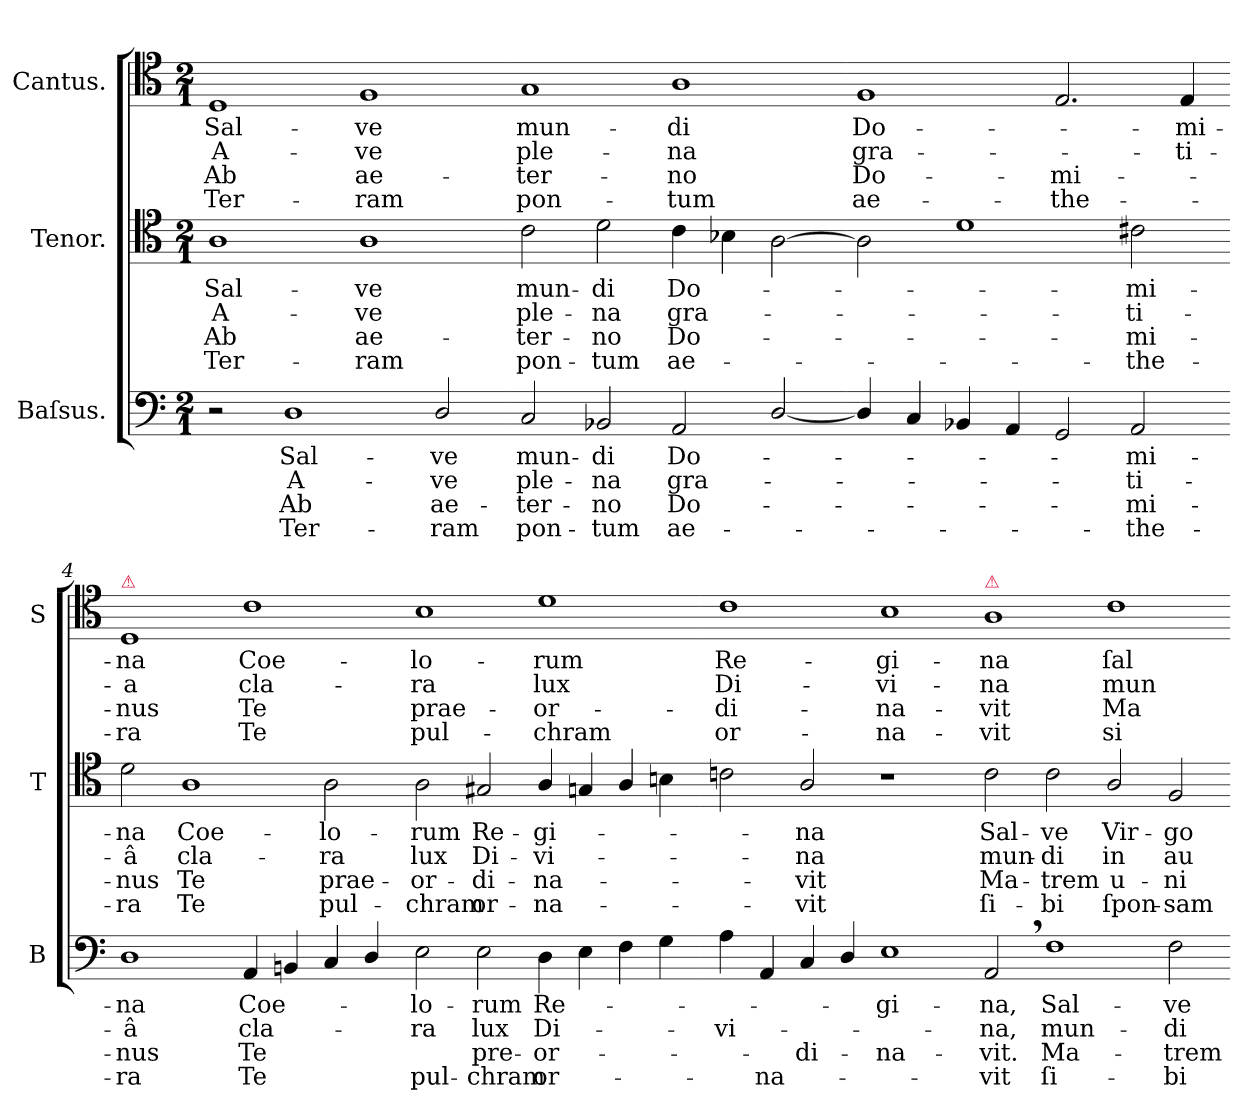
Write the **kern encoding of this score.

**kern	**text	**text	**text	**text	**kern	**text	**text	**text	**text	**kern	**text	**text	**text	**text
*part3	*part3	*part3	*part3	*part3	*part2	*part2	*part2	*part2	*part2	*part1	*part1	*part1	*part1	*part1
*staff3	*staff3	*staff3	*staff3	*staff3	*staff2	*staff2	*staff2	*staff2	*staff2	*staff1	*staff1	*staff1	*staff1	*staff1
*I"Baſsus.	*	*	*	*	*I"Tenor.	*	*	*	*	*I"Cantus.	*	*	*	*
*I'B	*	*	*	*	*I'T	*	*	*	*	*I'S	*	*	*	*
*clefF4	*	*	*	*	*clefC4	*	*	*	*	*clefC4	*	*	*	*
*k[]	*	*	*	*	*k[]	*	*	*	*	*k[]	*	*	*	*
*M2/1	*	*	*	*	*M2/1	*	*	*	*	*M2/1	*	*	*	*
=1	=1	=1	=1	=1	=1	=1	=1	=1	=1	=1	=1	=1	=1	=1
2r	.	.	.	.	1A\	Sal-	A-	Ab	Ter-	1D/	Sal-	A-	Ab	Ter-
1D\	Sal-	A-	Ab	Ter-	.	.	.	.	.	.	.	.	.	.
.	.	.	.	.	1A\	-ve	-ve	ae-	-ram	1F/	-ve	-ve	ae-	-ram
2D/	-ve	-ve	ae-	-ram	.	.	.	.	.	.	.	.	.	.
=2-	=2-	=2-	=2-	=2-	=2-	=2-	=2-	=2-	=2-	=2-	=2-	=2-	=2-	=2-
2C/	mun-	ple-	-ter-	pon-	2c\	mun-	ple-	-ter-	pon-	1G/	mun-	ple-	-ter-	pon-
2BB-X/	-di	-na	-no	-tum	2d\	-di	-na	-no	-tum	.	.	.	.	.
2AA/	Do-	gra-	Do-	ae-	4c\	Do-	gra-	Do-	ae-	1A\	-di	-na	-no	-tum
.	.	.	.	.	4B-X\	.	.	.	.	.	.	.	.	.
[2D/	.	.	.	.	[2A\	.	.	.	.	.	.	.	.	.
=3-	=3-	=3-	=3-	=3-	=3-	=3-	=3-	=3-	=3-	=3-	=3-	=3-	=3-	=3-
4D/]	.	.	.	.	2A\]	.	.	.	.	1F/	Do-	gra-	Do-	ae-
4C/	.	.	.	.	.	.	.	.	.	.	.	.	.	.
4BB-X/	.	.	.	.	1d\	.	.	.	.	.	.	.	.	.
4AA/	.	.	.	.	.	.	.	.	.	.	.	.	.	.
2GG/	.	.	.	.	.	.	.	.	.	2.E/	.	.	-mi-	-the-
2AA/	-mi-	-ti-	-mi-	-the-	2c#X\	-mi-	-ti-	-mi-	-the-	.	.	.	.	.
.	.	.	.	.	.	.	.	.	.	4E/	-mi-	-ti-	.	.
=4-	=4-	=4-	=4-	=4-	=4-	=4-	=4-	=4-	=4-	=4-	=4-	=4-	=4-	=4-
!	!	!	!	!	!	!	!	!	!	!LO:TX:a:color=crimson:t=⚠	!	!	!	!
1D\	-na	-â	-nus	-ra	2d\	-na	-â	-nus	-ra	1D/	-na	-a	-nus	-ra
.	.	.	.	.	1A\	Coe-	cla-	Te	Te	.	.	.	.	.
4AA/	Coe-	cla-	Te	Te	.	.	.	.	.	1c\	Coe-	cla-	Te	Te
4BBn/	.	.	.	.	.	.	.	.	.	.	.	.	.	.
4C/	.	.	.	.	2A\	-lo-	-ra	prae-	pul-	.	.	.	.	.
4D/	.	.	.	.	.	.	.	.	.	.	.	.	.	.
=5-	=5-	=5-	=5-	=5-	=5-	=5-	=5-	=5-	=5-	=5-	=5-	=5-	=5-	=5-
2E\	-lo-	-ra	.	pul-	2A\	-rum	lux	-or-	-chram	1B\	-lo-	-ra	prae-	pul-
2E\	-rum	lux	pre-	-chram	2G#X/	Re-	Di-	-di-	or-	.	.	.	.	.
4D\	Re-	Di-	-or-	or-	4A/	-gi-	-vi-	-na-	-na-	1d\	-rum	lux	-or-	-chram
4E\	.	.	.	.	4Gn/	.	.	.	.	.	.	.	.	.
4F\	.	.	.	.	4A/	.	.	.	.	.	.	.	.	.
4G\	.	.	.	.	4Bn\	.	.	.	.	.	.	.	.	.
=6-	=6-	=6-	=6-	=6-	=6-	=6-	=6-	=6-	=6-	=6-	=6-	=6-	=6-	=6-
4A\	.	-vi-	.	.	2cn\	.	.	.	.	1c\	Re-	Di-	-di-	or-
4AA/	.	.	.	-na-	.	.	.	.	.	.	.	.	.	.
4C/	.	.	-di-	.	2A/	-na	-na	-vit	-vit	.	.	.	.	.
4D/	.	.	.	.	.	.	.	.	.	.	.	.	.	.
1E\	-gi-	.	-na-	.	1r	.	.	.	.	1B\	-gi-	-vi-	-na-	-na-
=7-	=7-	=7-	=7-	=7-	=7-	=7-	=7-	=7-	=7-	=7-	=7-	=7-	=7-	=7-
!	!	!	!	!	!	!	!	!	!	!LO:TX:a:color=crimson:t=⚠	!	!	!	!
2AA,</	-na,	-na,	-vit.	-vit	2c\	Sal-	mun-	Ma-	ſi-	1A\	-na	-na	-vit	-vit
1F\	Sal-	mun-	Ma-	ſi-	2c\	-ve	-di	-trem	-bi	.	.	.	.	.
.	.	.	.	.	2A/	Vir-	in	u-	ſpon-	1c\	ſal-	mun-	Ma-	si-
2F\	-ve	-di	-trem	-bi	2F/	-go	au-	-ni-	-sam	.	.	.	.	.
=-	=-	=-	=-	=-	=-	=-	=-	=-	=-	=-	=-	=-	=-	=-
*-	*-	*-	*-	*-	*-	*-	*-	*-	*-	*-	*-	*-	*-	*-
